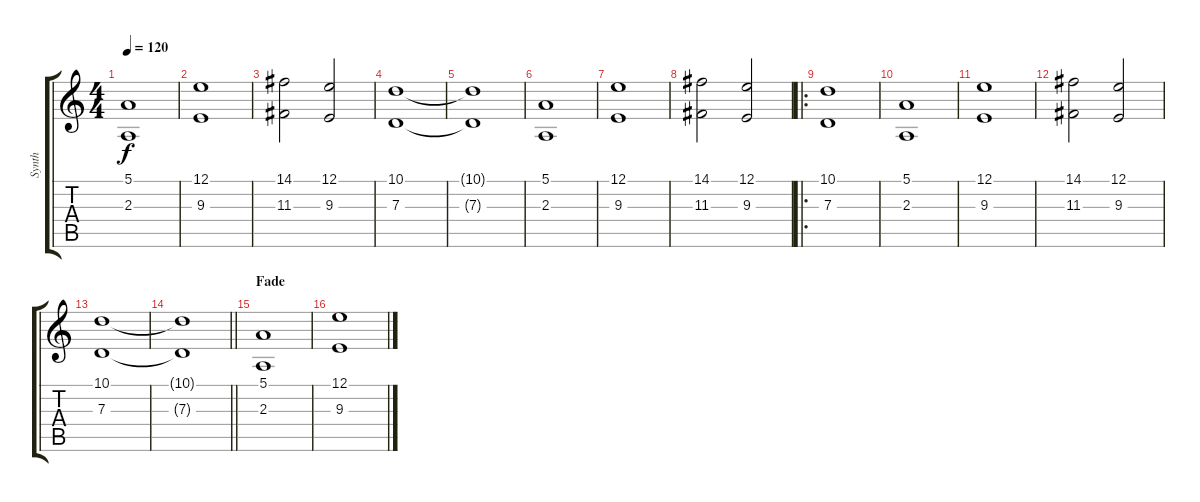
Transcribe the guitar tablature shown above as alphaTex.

\track ("Synth" "Synth") {instrument tremolostrings}
\staff {score tabs}
\tuning (E4 B3 G3 D3 A2 E2) {hide}
\ts (4 4)
\tempo 120
\clef g2
\ks c
(5.1 2.3).1{dy f} |
(12.1 9.3).1 |
(14.1 11.3).2 (12.1 9.3).2 |
(10.1 7.3).1 |
(10.1{t} 7.3{t}).1 |
(5.1 2.3).1 |
(12.1 9.3).1 |
(14.1 11.3).2 (12.1 9.3).2 |
\ro
(10.1 7.3).1 |
(5.1 2.3).1 |
(12.1 9.3).1 |
(14.1 11.3).2 (12.1 9.3).2 |
(10.1 7.3).1 |
\barLineRight lightlight
(10.1{t} 7.3{t}).1 |
\section ("" "Fade")
(5.1 2.3).1 |
(12.1 9.3).1
